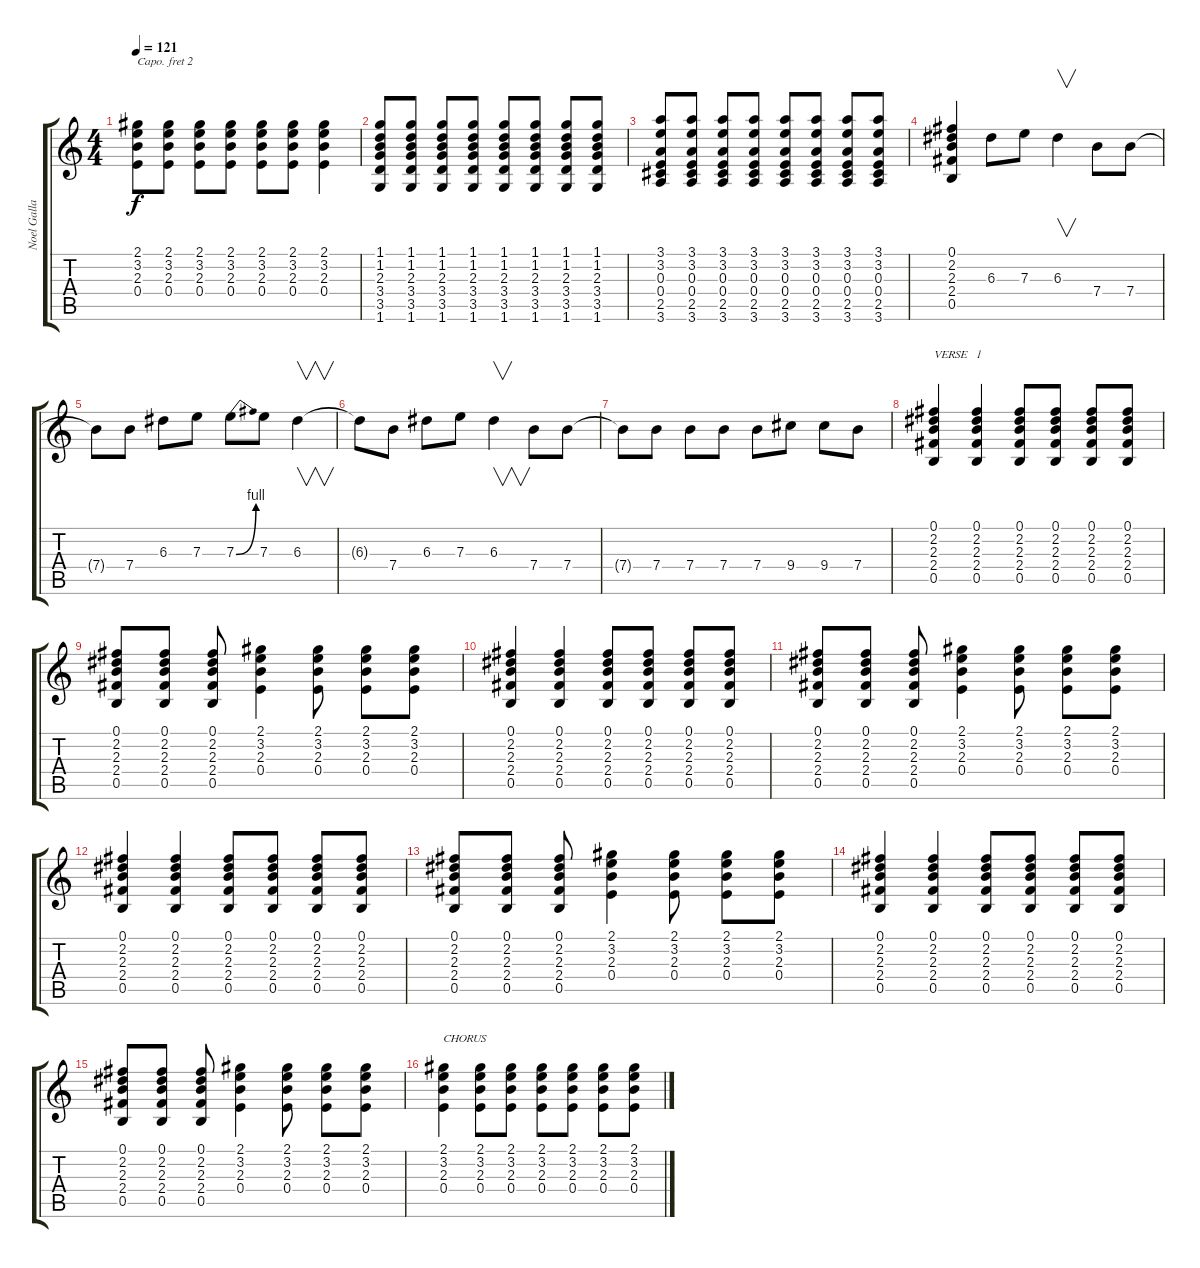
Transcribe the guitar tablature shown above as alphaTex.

\track ("Noel Gallagher - Lead Guitar" "Noel Galla") {instrument overdrivenguitar}
\staff {score tabs}
\capo 2
\tuning (E4 B3 G3 D3 A2 E2) {hide}
\ts (4 4)
\tempo 121
\clef g2
\ks c
(2.1 3.2 2.3 0.4).8{dy f} (2.1 3.2 2.3 0.4).8 (2.1 3.2 2.3 0.4).8 (2.1 3.2 2.3 0.4).8 (2.1 3.2 2.3 0.4).8 (2.1 3.2 2.3 0.4).8 (2.1 3.2 2.3 0.4).4 |
(1.1 1.2 2.3 3.4 3.5 1.6).8 (1.1 1.2 2.3 3.4 3.5 1.6).8 (1.1 1.2 2.3 3.4 3.5 1.6).8 (1.1 1.2 2.3 3.4 3.5 1.6).8 (1.1 1.2 2.3 3.4 3.5 1.6).8 (1.1 1.2 2.3 3.4 3.5 1.6).8 (1.1 1.2 2.3 3.4 3.5 1.6).8 (1.1 1.2 2.3 3.4 3.5 1.6).8 |
(3.1 3.2 0.3 0.4 2.5 3.6).8 (3.1 3.2 0.3 0.4 2.5 3.6).8 (3.1 3.2 0.3 0.4 2.5 3.6).8 (3.1 3.2 0.3 0.4 2.5 3.6).8 (3.1 3.2 0.3 0.4 2.5 3.6).8 (3.1 3.2 0.3 0.4 2.5 3.6).8 (3.1 3.2 0.3 0.4 2.5 3.6).8 (3.1 3.2 0.3 0.4 2.5 3.6).8 |
(0.1 2.2 2.3 2.4 0.5).4 6.3.8{volume 16} 7.3.8 6.3.4{v} 7.4.8 7.4.8 |
7.4{t}.8 7.4.8 6.3.8 7.3.8 7.3{be (bend 0 0 60 4)}.8 7.3.8 6.3.4{v} |
6.3{t}.8 7.4.8 6.3.8 7.3.8 6.3.4{v} 7.4.8 7.4.8 |
7.4{t}.8 7.4.8 7.4.8 7.4.8 7.4.8 9.4.8 9.4.8 7.4.8{volume 11} |
(0.1 2.2 2.3 2.4 0.5).4{txt "VERSE   1"} (0.1 2.2 2.3 2.4 0.5).4 (0.1 2.2 2.3 2.4 0.5).8 (0.1 2.2 2.3 2.4 0.5).8 (0.1 2.2 2.3 2.4 0.5).8 (0.1 2.2 2.3 2.4 0.5).8 |
(0.1 2.2 2.3 2.4 0.5).8 (0.1 2.2 2.3 2.4 0.5).8 (0.1 2.2 2.3 2.4 0.5).8 (2.1 3.2 2.3 0.4).4 (2.1 3.2 2.3 0.4).8 (2.1 3.2 2.3 0.4).8 (2.1 3.2 2.3 0.4).8 |
(0.1 2.2 2.3 2.4 0.5).4 (0.1 2.2 2.3 2.4 0.5).4 (0.1 2.2 2.3 2.4 0.5).8 (0.1 2.2 2.3 2.4 0.5).8 (0.1 2.2 2.3 2.4 0.5).8 (0.1 2.2 2.3 2.4 0.5).8 |
(0.1 2.2 2.3 2.4 0.5).8 (0.1 2.2 2.3 2.4 0.5).8 (0.1 2.2 2.3 2.4 0.5).8 (2.1 3.2 2.3 0.4).4 (2.1 3.2 2.3 0.4).8 (2.1 3.2 2.3 0.4).8 (2.1 3.2 2.3 0.4).8 |
(0.1 2.2 2.3 2.4 0.5).4 (0.1 2.2 2.3 2.4 0.5).4 (0.1 2.2 2.3 2.4 0.5).8 (0.1 2.2 2.3 2.4 0.5).8 (0.1 2.2 2.3 2.4 0.5).8 (0.1 2.2 2.3 2.4 0.5).8 |
(0.1 2.2 2.3 2.4 0.5).8 (0.1 2.2 2.3 2.4 0.5).8 (0.1 2.2 2.3 2.4 0.5).8 (2.1 3.2 2.3 0.4).4 (2.1 3.2 2.3 0.4).8 (2.1 3.2 2.3 0.4).8 (2.1 3.2 2.3 0.4).8 |
(0.1 2.2 2.3 2.4 0.5).4 (0.1 2.2 2.3 2.4 0.5).4 (0.1 2.2 2.3 2.4 0.5).8 (0.1 2.2 2.3 2.4 0.5).8 (0.1 2.2 2.3 2.4 0.5).8 (0.1 2.2 2.3 2.4 0.5).8 |
(0.1 2.2 2.3 2.4 0.5).8 (0.1 2.2 2.3 2.4 0.5).8 (0.1 2.2 2.3 2.4 0.5).8 (2.1 3.2 2.3 0.4).4 (2.1 3.2 2.3 0.4).8 (2.1 3.2 2.3 0.4).8 (2.1 3.2 2.3 0.4).8 |
(2.1 3.2 2.3 0.4).4{txt "CHORUS"} (2.1 3.2 2.3 0.4).8 (2.1 3.2 2.3 0.4).8 (2.1 3.2 2.3 0.4).8 (2.1 3.2 2.3 0.4).8 (2.1 3.2 2.3 0.4).8 (2.1 3.2 2.3 0.4).8
